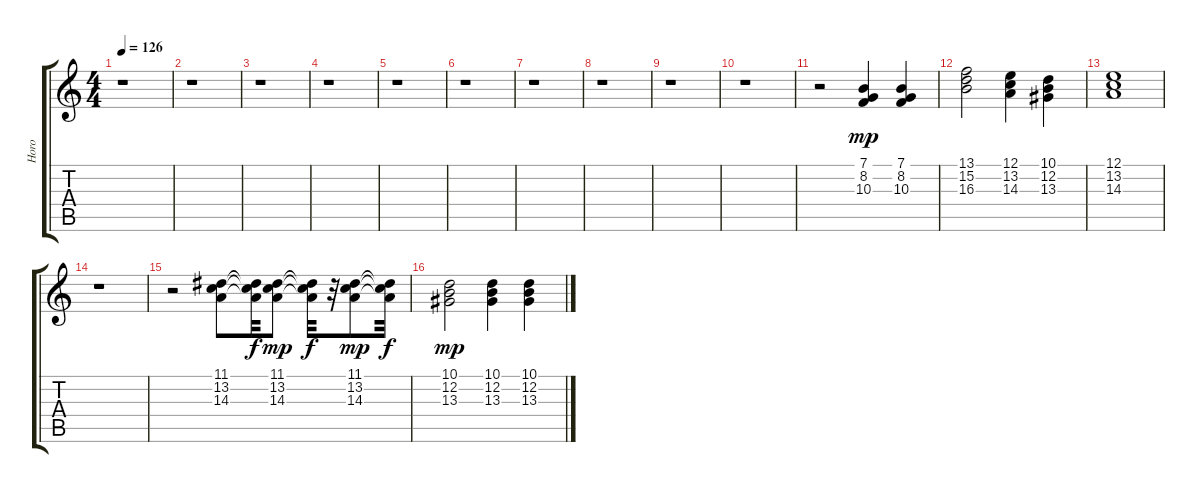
\track ("Horo" "Horo") {instrument oboe}
\staff {score tabs}
\tuning (E4 B3 G3 D3 A2 E2) {hide}
\ts (4 4)
\tempo 126
\clef g2
\ks c
r.1{dy mp} |
r.1 |
r.1 |
r.1 |
r.1 |
r.1 |
r.1 |
r.1 |
r.1 |
r.1 |
r.2 (7.1 8.2 10.3).4 (7.1 8.2 10.3).4 |
(13.1 15.2 16.3).2 (12.1 13.2 14.3).4 (10.1 12.2 13.3).4 |
(12.1 13.2 14.3).1 |
r.1 |
r.2 (11.1 13.2 14.3).8 (11.1{t} 13.2{t} 14.3{t}).32{dy f} (11.1 13.2 14.3).8{dy mp} (11.1{t} 13.2{t} 14.3{t}).32{dy f} r.32 (11.1 13.2 14.3).8{dy mp} (11.1{t} 13.2{t} 14.3{t}).32{dy f} |
(10.1 12.2 13.3).2{dy mp} (10.1 12.2 13.3).4 (10.1 12.2 13.3).4
